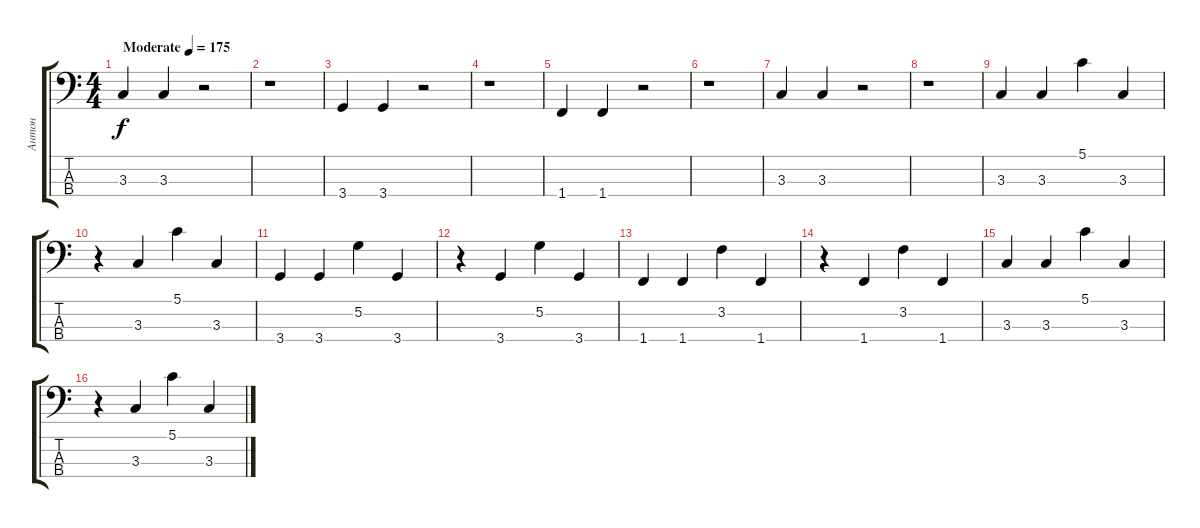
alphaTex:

\track ("Антон" "Антон") {instrument electricbasspick}
\staff {score tabs}
\tuning (G2 D2 A1 E1) {hide}
\ts (4 4)
\tempo (175 "Moderate")
\clef f4
\ks c
3.3.4{dy f instrument electricbasspick} 3.3.4 r.2 |
r.1 |
3.4.4 3.4.4 r.2 |
r.1 |
1.4.4 1.4.4 r.2 |
r.1 |
3.3.4 3.3.4 r.2 |
r.1 |
3.3.4 3.3.4 5.1.4 3.3.4 |
r.4 3.3.4 5.1.4 3.3.4 |
3.4.4 3.4.4 5.2.4 3.4.4 |
r.4 3.4.4 5.2.4 3.4.4 |
1.4.4 1.4.4 3.2.4 1.4.4 |
r.4 1.4.4 3.2.4 1.4.4 |
3.3.4 3.3.4 5.1.4 3.3.4 |
r.4 3.3.4 5.1.4 3.3.4
